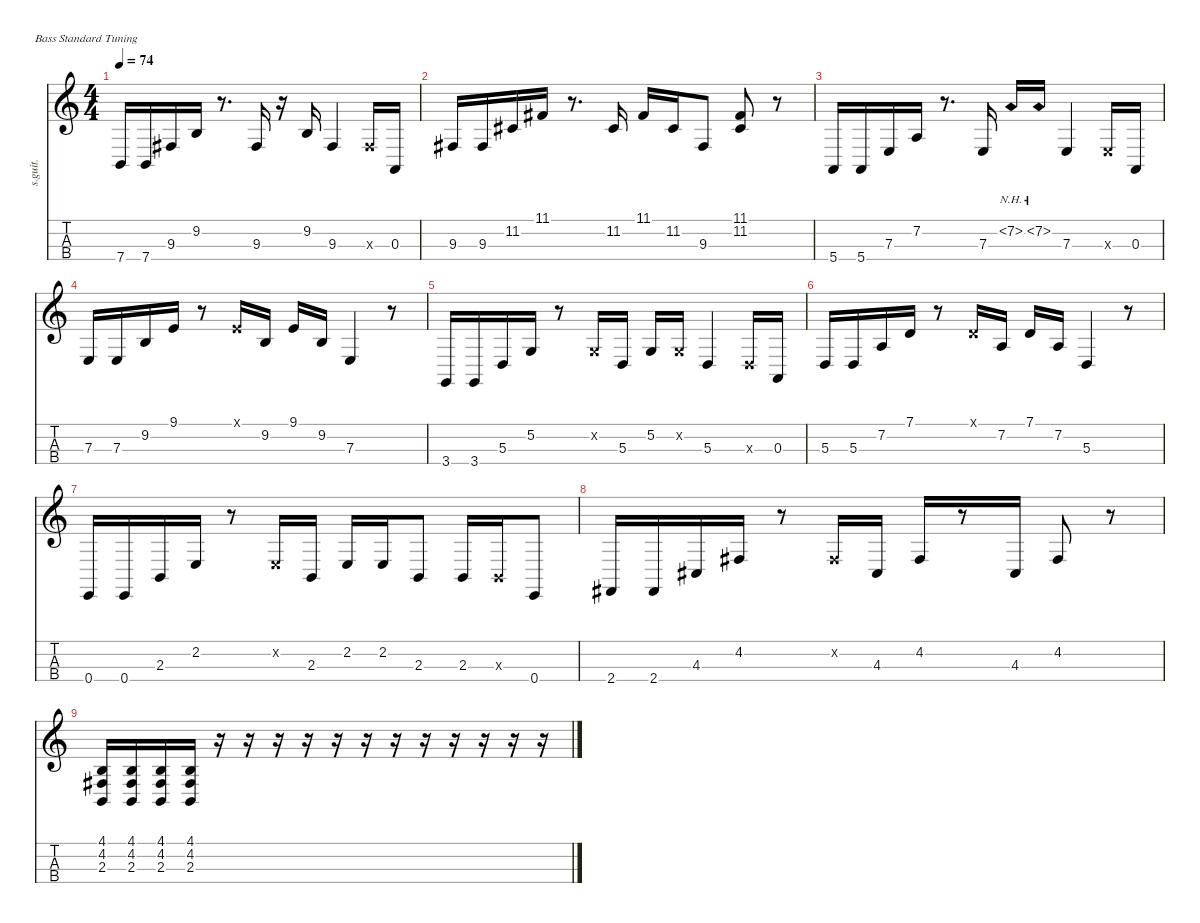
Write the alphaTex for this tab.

\defaultSystemsLayout 4
\hideDynamics
\bracketExtendMode nobrackets
\track ("Randy Meisner - Bass" "s.guit.") {instrument electricbassfinger}
\staff {score tabs}
\tuning (G2 D2 A1 E1)
\ts (4 4)
\tempo 74
\clef g2
\ks c
7.4.16{lyrics (0 "") lyrics (1 "") lyrics (2 "") lyrics (3 "") lyrics (4 "") dy f} 7.4.16{lyrics (0 "") lyrics (1 "") lyrics (2 "") lyrics (3 "") lyrics (4 "")} 9.3{acc #}.16{lyrics (0 "") lyrics (1 "") lyrics (2 "") lyrics (3 "") lyrics (4 "")} 9.2.16{lyrics (0 "") lyrics (1 "") lyrics (2 "") lyrics (3 "") lyrics (4 "")} r.8{d} 9.3{acc #}.16{lyrics (0 "") lyrics (1 "") lyrics (2 "") lyrics (3 "") lyrics (4 "")} r.16 9.2.16{lyrics (0 "") lyrics (1 "") lyrics (2 "") lyrics (3 "") lyrics (4 "")} 9.3{acc #}.4{lyrics (0 "") lyrics (1 "") lyrics (2 "") lyrics (3 "") lyrics (4 "")} 9.3{x acc #}.16{lyrics (0 "") lyrics (1 "") lyrics (2 "") lyrics (3 "") lyrics (4 "")} 0.3.16{lyrics (0 "") lyrics (1 "") lyrics (2 "") lyrics (3 "") lyrics (4 "")} |
9.3{acc #}.16{lyrics (0 "") lyrics (1 "") lyrics (2 "") lyrics (3 "") lyrics (4 "")} 9.3{acc #}.16{lyrics (0 "") lyrics (1 "") lyrics (2 "") lyrics (3 "") lyrics (4 "")} 11.2{acc #}.16{lyrics (0 "") lyrics (1 "") lyrics (2 "") lyrics (3 "") lyrics (4 "")} 11.1{acc #}.16{lyrics (0 "") lyrics (1 "") lyrics (2 "") lyrics (3 "") lyrics (4 "")} r.8{d} 11.2{acc #}.16{lyrics (0 "") lyrics (1 "") lyrics (2 "") lyrics (3 "") lyrics (4 "")} 11.1{acc #}.16{lyrics (0 "") lyrics (1 "") lyrics (2 "") lyrics (3 "") lyrics (4 "")} 11.2{acc #}.16{lyrics (0 "") lyrics (1 "") lyrics (2 "") lyrics (3 "") lyrics (4 "")} 9.3{acc #}.8{lyrics (0 "") lyrics (1 "") lyrics (2 "") lyrics (3 "") lyrics (4 "")} (11.1{acc #} 11.2{acc #}).8{lyrics (0 "") lyrics (1 "") lyrics (2 "") lyrics (3 "") lyrics (4 "")} r.8 |
5.4.16{lyrics (0 "") lyrics (1 "") lyrics (2 "") lyrics (3 "") lyrics (4 "")} 5.4.16{lyrics (0 "") lyrics (1 "") lyrics (2 "") lyrics (3 "") lyrics (4 "")} 7.3.16{lyrics (0 "") lyrics (1 "") lyrics (2 "") lyrics (3 "") lyrics (4 "")} 7.2.16{lyrics (0 "") lyrics (1 "") lyrics (2 "") lyrics (3 "") lyrics (4 "")} r.8{d} 7.3.16{lyrics (0 "") lyrics (1 "") lyrics (2 "") lyrics (3 "") lyrics (4 "")} 7.2{nh}.16{lyrics (0 "") lyrics (1 "") lyrics (2 "") lyrics (3 "") lyrics (4 "")} 7.2{nh}.16{lyrics (0 "") lyrics (1 "") lyrics (2 "") lyrics (3 "") lyrics (4 "")} 7.3.4{lyrics (0 "") lyrics (1 "") lyrics (2 "") lyrics (3 "") lyrics (4 "")} 7.3{x}.16{lyrics (0 "") lyrics (1 "") lyrics (2 "") lyrics (3 "") lyrics (4 "")} 0.3.16{lyrics (0 "") lyrics (1 "") lyrics (2 "") lyrics (3 "") lyrics (4 "")} |
7.3.16{lyrics (0 "") lyrics (1 "") lyrics (2 "") lyrics (3 "") lyrics (4 "")} 7.3.16{lyrics (0 "") lyrics (1 "") lyrics (2 "") lyrics (3 "") lyrics (4 "")} 9.2.16{lyrics (0 "") lyrics (1 "") lyrics (2 "") lyrics (3 "") lyrics (4 "")} 9.1.16{lyrics (0 "") lyrics (1 "") lyrics (2 "") lyrics (3 "") lyrics (4 "")} r.8 9.1{x}.16{lyrics (0 "") lyrics (1 "") lyrics (2 "") lyrics (3 "") lyrics (4 "")} 9.2.16{lyrics (0 "") lyrics (1 "") lyrics (2 "") lyrics (3 "") lyrics (4 "")} 9.1.16{lyrics (0 "") lyrics (1 "") lyrics (2 "") lyrics (3 "") lyrics (4 "")} 9.2.16{lyrics (0 "") lyrics (1 "") lyrics (2 "") lyrics (3 "") lyrics (4 "")} 7.3.4{lyrics (0 "") lyrics (1 "") lyrics (2 "") lyrics (3 "") lyrics (4 "")} r.8 |
3.4.16{lyrics (0 "") lyrics (1 "") lyrics (2 "") lyrics (3 "") lyrics (4 "")} 3.4.16{lyrics (0 "") lyrics (1 "") lyrics (2 "") lyrics (3 "") lyrics (4 "")} 5.3.16{lyrics (0 "") lyrics (1 "") lyrics (2 "") lyrics (3 "") lyrics (4 "")} 5.2.16{lyrics (0 "") lyrics (1 "") lyrics (2 "") lyrics (3 "") lyrics (4 "")} r.8 5.2{x}.16{lyrics (0 "") lyrics (1 "") lyrics (2 "") lyrics (3 "") lyrics (4 "")} 5.3.16{lyrics (0 "") lyrics (1 "") lyrics (2 "") lyrics (3 "") lyrics (4 "")} 5.2.16{lyrics (0 "") lyrics (1 "") lyrics (2 "") lyrics (3 "") lyrics (4 "")} 5.2{x}.16{lyrics (0 "") lyrics (1 "") lyrics (2 "") lyrics (3 "") lyrics (4 "")} 5.3.4{lyrics (0 "") lyrics (1 "") lyrics (2 "") lyrics (3 "") lyrics (4 "")} 5.3{x}.16{lyrics (0 "") lyrics (1 "") lyrics (2 "") lyrics (3 "") lyrics (4 "")} 0.3.16{lyrics (0 "") lyrics (1 "") lyrics (2 "") lyrics (3 "") lyrics (4 "")} |
5.3.16{lyrics (0 "") lyrics (1 "") lyrics (2 "") lyrics (3 "") lyrics (4 "")} 5.3.16{lyrics (0 "") lyrics (1 "") lyrics (2 "") lyrics (3 "") lyrics (4 "")} 7.2.16{lyrics (0 "") lyrics (1 "") lyrics (2 "") lyrics (3 "") lyrics (4 "")} 7.1.16{lyrics (0 "") lyrics (1 "") lyrics (2 "") lyrics (3 "") lyrics (4 "")} r.8 7.1{x}.16{lyrics (0 "") lyrics (1 "") lyrics (2 "") lyrics (3 "") lyrics (4 "")} 7.2.16{lyrics (0 "") lyrics (1 "") lyrics (2 "") lyrics (3 "") lyrics (4 "")} 7.1.16{lyrics (0 "") lyrics (1 "") lyrics (2 "") lyrics (3 "") lyrics (4 "")} 7.2.16{lyrics (0 "") lyrics (1 "") lyrics (2 "") lyrics (3 "") lyrics (4 "")} 5.3.4{lyrics (0 "") lyrics (1 "") lyrics (2 "") lyrics (3 "") lyrics (4 "")} r.8 |
0.4.16{lyrics (0 "") lyrics (1 "") lyrics (2 "") lyrics (3 "") lyrics (4 "")} 0.4.16{lyrics (0 "") lyrics (1 "") lyrics (2 "") lyrics (3 "") lyrics (4 "")} 2.3.16{lyrics (0 "") lyrics (1 "") lyrics (2 "") lyrics (3 "") lyrics (4 "")} 2.2.16{lyrics (0 "") lyrics (1 "") lyrics (2 "") lyrics (3 "") lyrics (4 "")} r.8 2.2{x}.16{lyrics (0 "") lyrics (1 "") lyrics (2 "") lyrics (3 "") lyrics (4 "")} 2.3.16{lyrics (0 "") lyrics (1 "") lyrics (2 "") lyrics (3 "") lyrics (4 "")} 2.2.16{lyrics (0 "") lyrics (1 "") lyrics (2 "") lyrics (3 "") lyrics (4 "")} 2.2.16{lyrics (0 "") lyrics (1 "") lyrics (2 "") lyrics (3 "") lyrics (4 "")} 2.3.8{lyrics (0 "") lyrics (1 "") lyrics (2 "") lyrics (3 "") lyrics (4 "")} 2.3.16{lyrics (0 "") lyrics (1 "") lyrics (2 "") lyrics (3 "") lyrics (4 "")} 2.3{x}.16{lyrics (0 "") lyrics (1 "") lyrics (2 "") lyrics (3 "") lyrics (4 "")} 0.4.8{lyrics (0 "") lyrics (1 "") lyrics (2 "") lyrics (3 "") lyrics (4 "")} |
2.4{acc #}.16{lyrics (0 "") lyrics (1 "") lyrics (2 "") lyrics (3 "") lyrics (4 "")} 2.4{acc #}.16{lyrics (0 "") lyrics (1 "") lyrics (2 "") lyrics (3 "") lyrics (4 "")} 4.3{acc #}.16{lyrics (0 "") lyrics (1 "") lyrics (2 "") lyrics (3 "") lyrics (4 "")} 4.2{acc #}.16{lyrics (0 "") lyrics (1 "") lyrics (2 "") lyrics (3 "") lyrics (4 "")} r.8 4.2{x acc #}.16{lyrics (0 "") lyrics (1 "") lyrics (2 "") lyrics (3 "") lyrics (4 "")} 4.3{acc #}.16{lyrics (0 "") lyrics (1 "") lyrics (2 "") lyrics (3 "") lyrics (4 "")} 4.2{acc #}.16{lyrics (0 "") lyrics (1 "") lyrics (2 "") lyrics (3 "") lyrics (4 "")} r.8 4.3{acc #}.16{lyrics (0 "") lyrics (1 "") lyrics (2 "") lyrics (3 "") lyrics (4 "")} 4.2{acc #}.8{lyrics (0 "") lyrics (1 "") lyrics (2 "") lyrics (3 "") lyrics (4 "")} r.8 |
(4.1 4.2{acc #} 2.3).16{lyrics (0 "") lyrics (1 "") lyrics (2 "") lyrics (3 "") lyrics (4 "")} (4.1 4.2{acc #} 2.3).16{lyrics (0 "") lyrics (1 "") lyrics (2 "") lyrics (3 "") lyrics (4 "")} (4.1 4.2{acc #} 2.3).16{lyrics (0 "") lyrics (1 "") lyrics (2 "") lyrics (3 "") lyrics (4 "")} (4.1 4.2{acc #} 2.3).16{lyrics (0 "") lyrics (1 "") lyrics (2 "") lyrics (3 "") lyrics (4 "")} r.16 r.16 r.16 r.16 r.16 r.16 r.16 r.16 r.16 r.16 r.16 r.16
